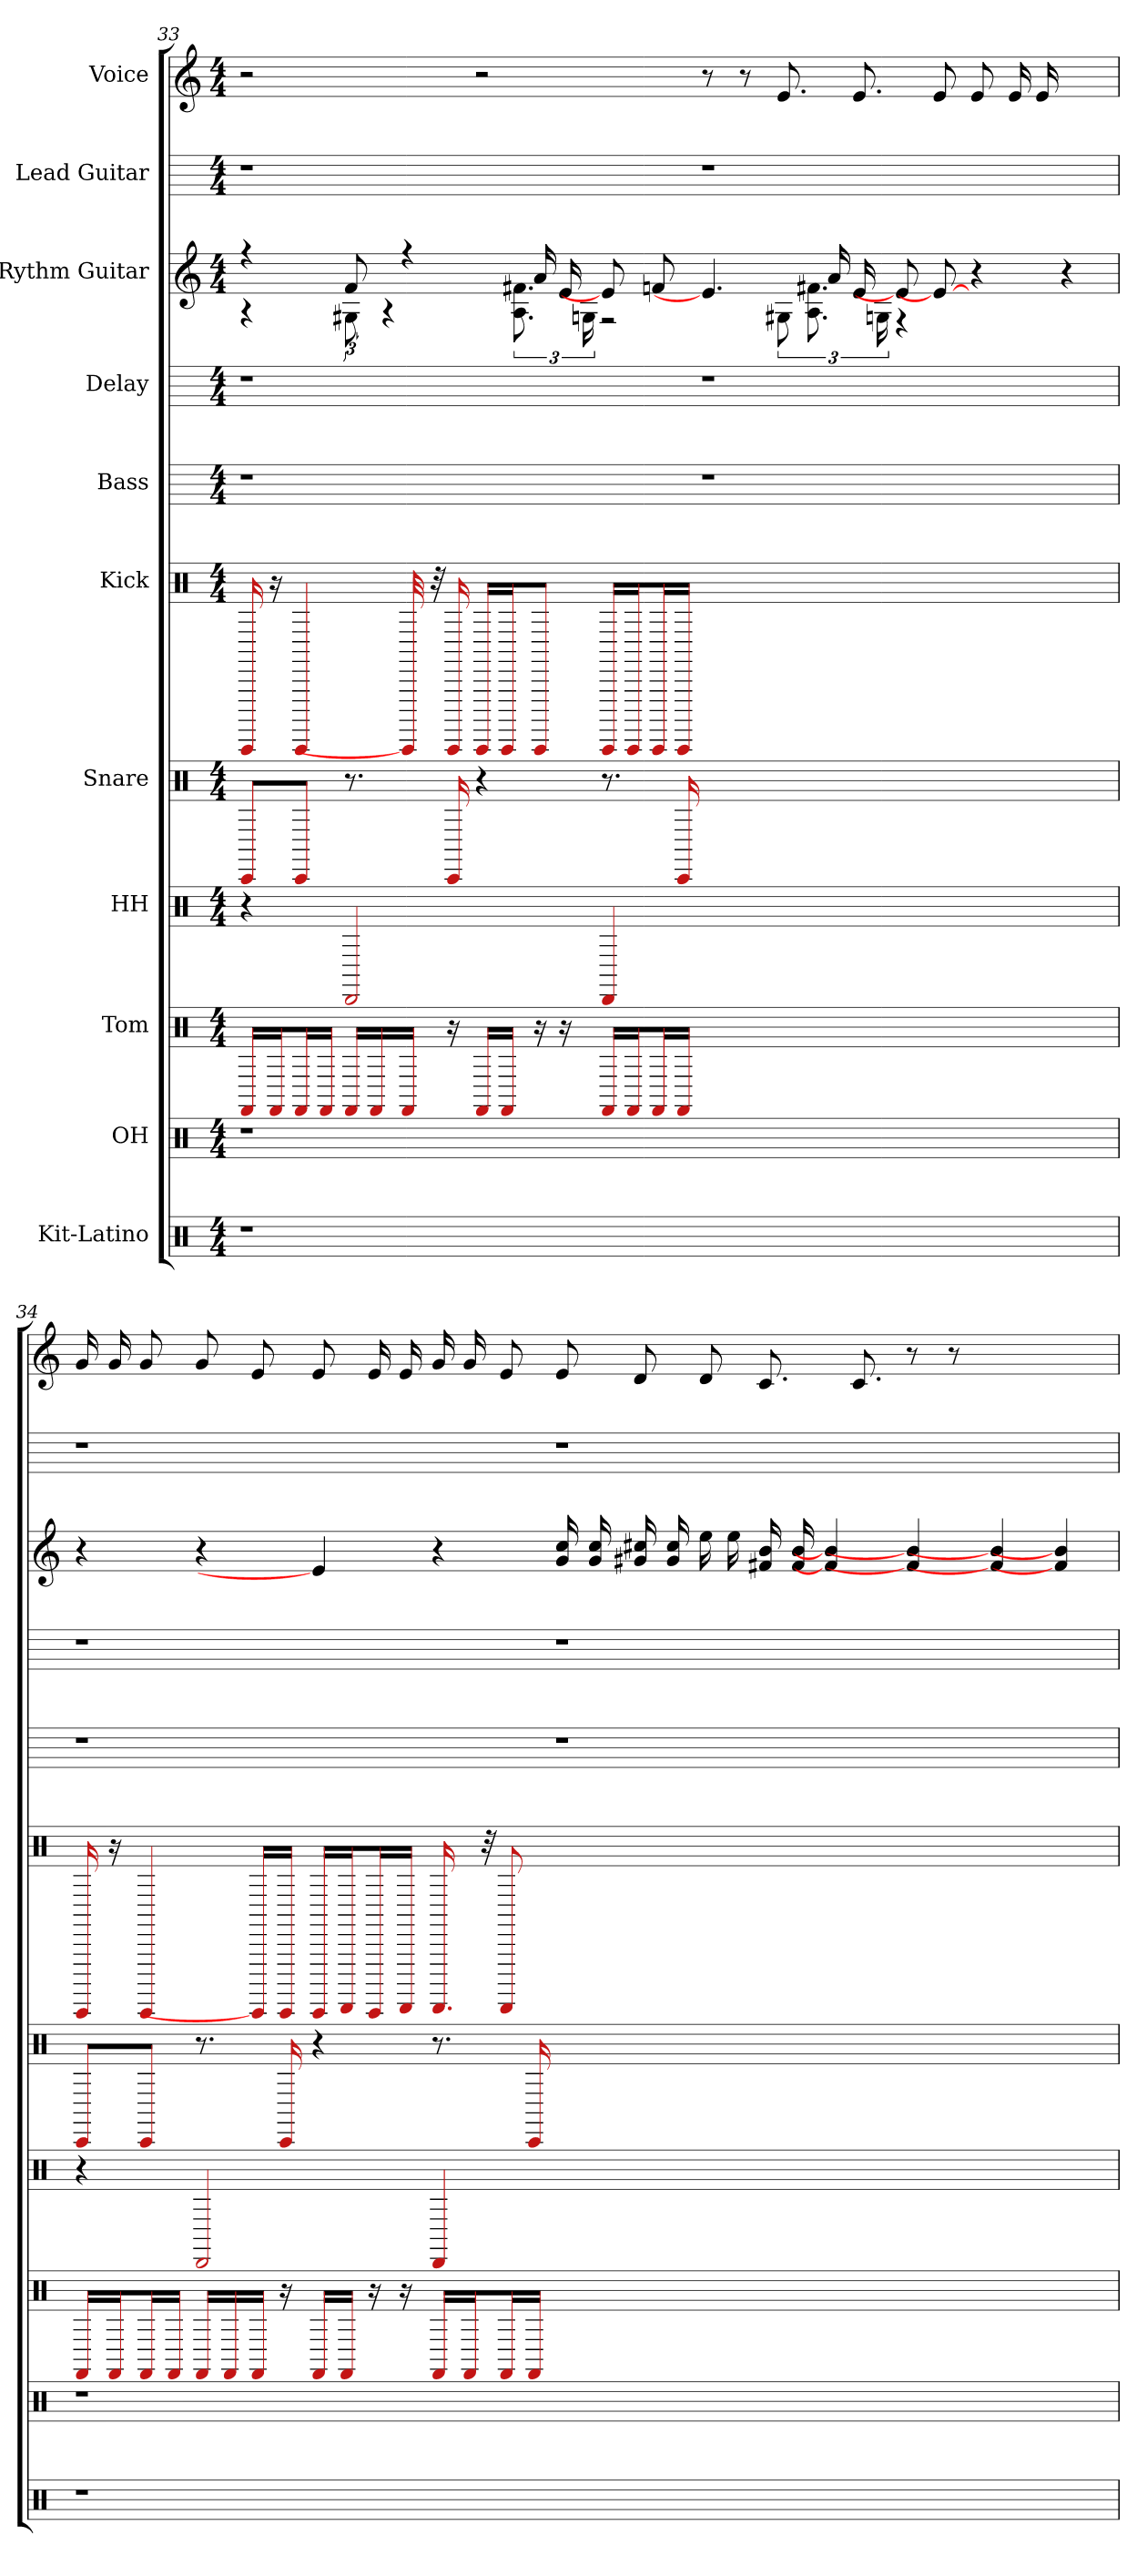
**kern	**kern	**kern	**kern	**kern	**kern	**kern	**kern	**kern	**kern	**kern
*part11	*part10	*part9	*part8	*part7	*part6	*part5	*part4	*part3	*part2	*part1
*staff11	*staff10	*staff9	*staff8	*staff7	*staff6	*staff5	*staff4	*staff3	*staff2	*staff1
*I"Kit-Latino	*I"OH	*I"Tom	*I"HH	*I"Snare	*I"Kick	*I"Bass	*I"Delay	*I"Rythm Guitar	*I"Lead Guitar	*I"Voice
*clefX	*clefX	*clefX	*clefX	*clefX	*clefX	*	*	*	*	*
*k[]	*k[]	*k[]	*k[]	*k[]	*k[]	*k[]	*k[]	*k[]	*k[]	*k[]
*M4/4	*M4/4	*M4/4	*M4/4	*M4/4	*M4/4	*M4/4	*M4/4	*M4/4	*M4/4	*M4/4
=33	=33	=33	=33	=33	=33	=33	=33	=33	=33	=33
*	*	*	*	*	*	*	*	*^	*	*
1r	1r	16FF#/LL	4r	8CC/L	16CCCC	1r	1r	4r	4r	1r	2r
.	.	16FF#/J	.	.	16r	.	.	.	.	.	.
.	.	16FF#/L	.	8CC/J	4CCCC	.	.	.	.	.	.
.	.	16FF#/JJ	.	.	.	.	.	.	.	.	.
.	.	16FF#/LL	2DD	8.r	.	.	.	8f	12G#	.	.
.	.	16FF#/	.	.	.	.	.	.	.	.	.
.	.	.	.	.	.	.	.	.	4r	.	.
.	.	16FF#/JJ	.	.	32CCCC]	.	.	4r	.	.	.
.	.	.	.	.	32r	.	.	.	.	.	.
.	.	16r	.	16CC	16CCCC#	.	.	.	.	.	.
.	.	16FF#/LL	.	4r	16CCCC/LL	.	.	.	.	.	2r
.	.	16FF#/JJ	.	.	16CCCC/J	.	.	.	.	.	.
.	.	.	.	.	.	.	.	.	12.A 12.f#	.	.
.	.	16r	.	.	8CCCC/J	.	.	16a	.	.	.
.	.	16r	.	.	.	.	.	16e	.	.	.
.	.	.	.	.	.	.	.	.	24G	.	.
.	.	16FF#/LL	4DD	8.r	16CCCC/LL	.	.	8e]	2r	.	.
.	.	16FF#/J	.	.	16CCCC/J	.	.	.	.	.	.
.	.	16FF#/L	.	.	16CCCC/L	.	.	8f	.	.	.
.	.	16FF#/JJ	.	16CC	16CCCC#/JJ	.	.	.	.	.	.
1ryy	1ryy	1ryy	1ryy	1ryy	1ryy	1r	1r	4.e]	.	1r	8r
.	.	.	.	.	.	.	.	.	.	.	8r
.	.	.	.	.	.	.	.	.	12G#	.	8.e
.	.	.	.	.	.	.	.	.	12.A 12.f#	.	.
.	.	.	.	.	.	.	.	16a	.	.	.
.	.	.	.	.	.	.	.	16e	.	.	8.e
.	.	.	.	.	.	.	.	.	24G	.	.
.	.	.	.	.	.	.	.	8e]	4r	.	.
.	.	.	.	.	.	.	.	8e_	.	.	8e
.	.	.	.	.	.	.	.	2ryy	4r	.	8e
.	.	.	.	.	.	.	.	.	.	.	16e
.	.	.	.	.	.	.	.	.	.	.	16e
4ryy	4ryy	4ryy	4ryy	4ryy	4ryy	4ryy	4ryy	.	4r	4ryy	4ryy
*	*	*	*	*	*	*	*	*v	*v	*	*
=34	=34	=34	=34	=34	=34	=34	=34	=34	=34	=34
1r	1r	16FF#/LL	4r	8CC/L	16CCCC	1r	1r	4r	1r	16g
.	.	16FF#/J	.	.	16r	.	.	.	.	16g
.	.	16FF#/L	.	8CC/J	4CCCC	.	.	.	.	8g
.	.	16FF#/JJ	.	.	.	.	.	.	.	.
.	.	16FF#/LL	2DD	8.r	.	.	.	4r	.	8g
.	.	16FF#/	.	.	.	.	.	.	.	.
.	.	16FF#/JJ	.	.	16CCCC/LL]	.	.	.	.	8e
.	.	16r	.	16CC	16CCCC#/JJ	.	.	.	.	.
.	.	16FF#/LL	.	4r	16CCCC/LL	.	.	4e]	.	8e
.	.	16FF#/JJ	.	.	16DDDD/J	.	.	.	.	.
.	.	16r	.	.	16CCCC/L	.	.	.	.	16e
.	.	16r	.	.	16DDDD/JJ	.	.	.	.	16e
.	.	16FF#/LL	4DD	8.r	16.DDDD	.	.	4r	.	16g
.	.	16FF#/J	.	.	.	.	.	.	.	16g
.	.	.	.	.	32r	.	.	.	.	.
.	.	16FF#/L	.	.	8DDDD	.	.	.	.	8e
.	.	16FF#/JJ	.	16CC	.	.	.	.	.	.
1.ryy	1.ryy	1.ryy	1.ryy	1.ryy	1.ryy	1r	1r	16cc 16g	1r	8e
.	.	.	.	.	.	.	.	16cc 16g	.	.
.	.	.	.	.	.	.	.	16g# 16cc#	.	8d
.	.	.	.	.	.	.	.	16g# 16cc#	.	.
.	.	.	.	.	.	.	.	16ee	.	8d
.	.	.	.	.	.	.	.	16ee	.	.
.	.	.	.	.	.	.	.	16f# 16b	.	8.c
.	.	.	.	.	.	.	.	16f# 16b	.	.
.	.	.	.	.	.	.	.	4f#] 4b]	.	.
.	.	.	.	.	.	.	.	.	.	8.c
.	.	.	.	.	.	.	.	4f#] 4b]	.	8r
.	.	.	.	.	.	.	.	.	.	8r
.	.	.	.	.	.	2ryy	2ryy	4f#] 4b]	2ryy	2ryy
.	.	.	.	.	.	.	.	4f#] 4b]	.	.
=	=	=	=	=	=	=	=	=	=	=
*-	*-	*-	*-	*-	*-	*-	*-	*-	*-	*-
